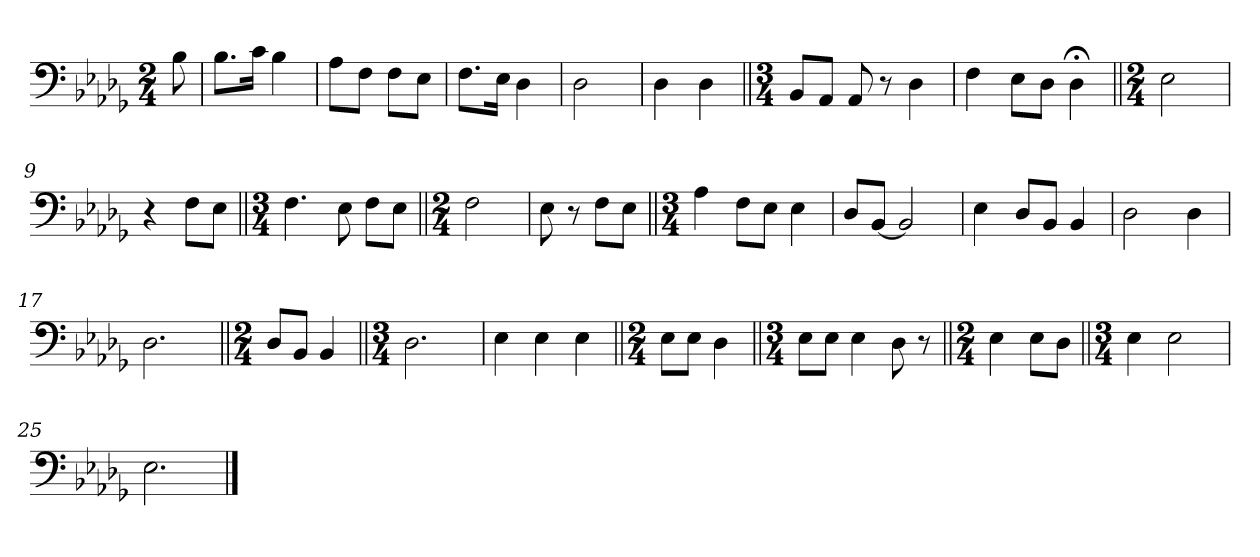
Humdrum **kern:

**kern
*part1
*staff1
*clefF4
*k[b-e-a-d-g-]
*M2/4
=
8B-\
=1
8.B-\L
16c\Jk
4B-\
=2
8A-\L
8F\J
8F\L
8E-\J
=3
8.F\L
16E-\Jk
4D-\
=4
2D-\
=5
4D-\
4D-\
=6||
*M3/4
8BB-/L
8AA-/J
8AA-/
8r
4D-\
=7
4F\
8E-\L
8D-\J
4D-;<\
=8||
*M2/4
2E-\
=9
4r
8F\L
8E-\J
=10||
*M3/4
4.F\
8E-\
8F\L
8E-\J
=11||
*M2/4
2F\
=12
8E-\
8r
8F\L
8E-\J
=13||
*M3/4
4A-\
8F\L
8E-\J
4E-\
=14
8D-/L
[8BB-/J
2BB-/]
=15
4E-\
8D-/L
8BB-/J
4BB-/
=16
2D-\
4D-\
=17
2.D-\
=18||
*M2/4
8D-/L
8BB-/J
4BB-/
=19||
*M3/4
2.D-\
=20
4E-\
4E-\
4E-\
=21||
*M2/4
8E-\L
8E-\J
4D-\
=22||
*M3/4
8E-\L
8E-\J
4E-\
8D-\
8r
=23||
*M2/4
4E-\
8E-\L
8D-\J
=24||
*M3/4
4E-\
2E-\
=25
2.E-\
==
*-
